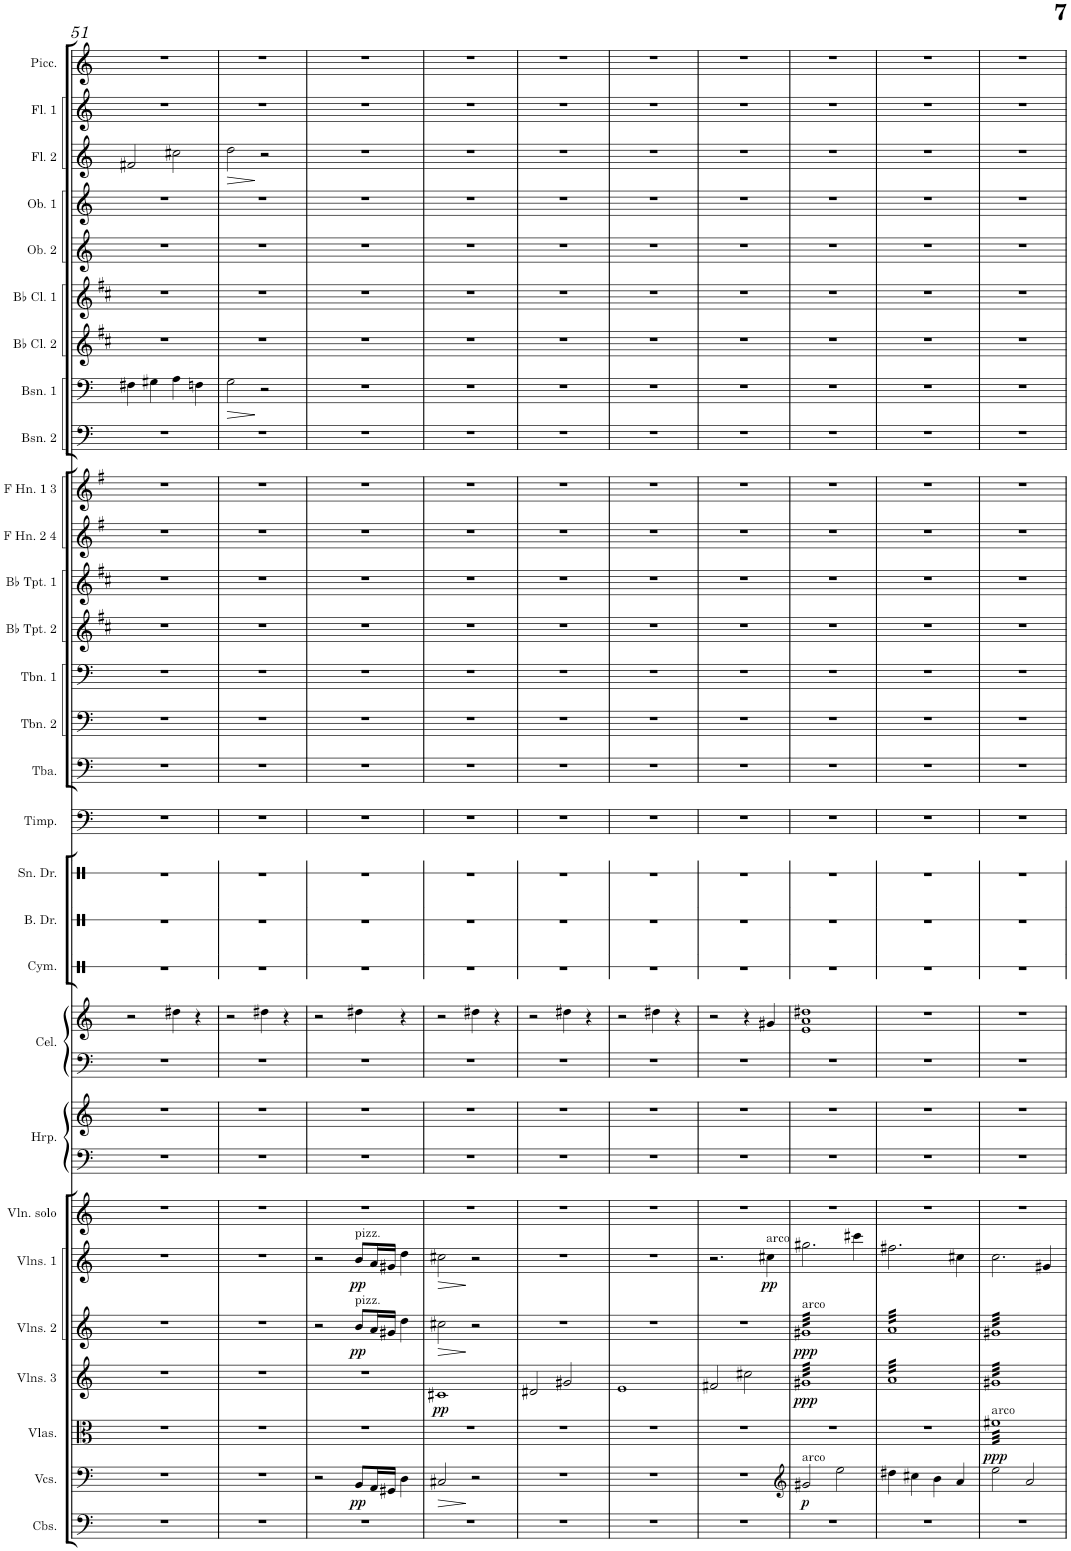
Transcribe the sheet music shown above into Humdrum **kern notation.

**kern	**kern	**dynam	**kern	**dynam	**kern	**dynam	**kern	**dynam	**kern	**dynam	**kern	**kern	**kern	**kern	**kern	**kern	**kern	**kern	**kern	**kern	**kern	**kern	**kern	**kern	**kern	**kern	**kern	**kern	**dynam	**kern	**kern	**kern	**kern	**kern	**dynam	**kern	**kern
*part29	*part28	*part28	*part27	*part27	*part26	*part26	*part25	*part25	*part24	*part24	*part23	*part22	*part22	*part21	*part21	*part20	*part19	*part18	*part17	*part16	*part15	*part14	*part13	*part12	*part11	*part10	*part9	*part8	*part8	*part7	*part6	*part5	*part4	*part3	*part3	*part2	*part1
*staff31	*staff30	*staff30	*staff29	*staff29	*staff28	*staff28	*staff27	*staff27	*staff26	*staff26	*staff25	*staff24	*staff23	*staff22	*staff21	*staff20	*staff19	*staff18	*staff17	*staff16	*staff15	*staff14	*staff13	*staff12	*staff11	*staff10	*staff9	*staff8	*staff8	*staff7	*staff6	*staff5	*staff4	*staff3	*staff3	*staff2	*staff1
*I"Contrabasses	*I"Violoncellos	*	*I"Violas	*	*I"Violins 3	*	*I"Violins 2	*	*I"Violins 1	*	*I"Violin solo	*I"Harp	*	*I"Celesta	*	*I"Cymbal	*I"Bass Drum	*I"Snare Drum	*I"Timpani	*I"Tuba	*I"Trombone 2	*I"Trombone 1	*I"Bb Trumpet 2	*I"Bb Trumpet 1	*I"F Horn 2 &amp; 4	*I"F Horn 1 &amp; 3	*I"Bassoon 2	*I"Bassoon 1	*	*I"Bb Clarinet 2	*I"Bb Clarinet 1	*I"Oboe 2	*I"Oboe 1	*I"Flute 2	*	*I"Flute 1	*I"Piccolo
*I'Cbs.	*I'Vcs.	*	*I'Vlas.	*	*I'Vlns. 3	*	*I'Vlns. 2	*	*I'Vlns. 1	*	*I'Vln. solo	*I'Hrp.	*	*I'Cel.	*	*I'Cym.	*I'B. Dr.	*I'Sn. Dr.	*I'Timp.	*I'Tba.	*I'Tbn. 2	*I'Tbn. 1	*I'Bb Tpt. 2	*I'Bb Tpt. 1	*I'F Hn. 2 4	*I'F Hn. 1 3	*I'Bsn. 2	*I'Bsn. 1	*	*I'Bb Cl. 2	*I'Bb Cl. 1	*I'Ob. 2	*I'Ob. 1	*I'Fl. 2	*	*I'Fl. 1	*I'Picc.
!!LO:PB:g=z
*clefF4	*clefF4	*	*clefC3	*	*clefG2	*	*clefG2	*	*clefG2	*	*clefG2	*clefF4	*clefG2	*clefF4	*clefG2	*clefX	*clefX	*clefX	*clefF4	*clefF4	*clefF4	*clefF4	*clefG2	*clefG2	*clefG2	*clefG2	*clefF4	*clefF4	*	*clefG2	*clefG2	*clefG2	*clefG2	*clefG2	*	*clefG2	*clefG2
*Trd7c12	*	*	*	*	*	*	*	*	*	*	*	*	*	*Trd-7c-12	*Trd-7c-12	*	*	*	*	*	*	*	*Trd1c2	*Trd1c2	*Trd4c7	*Trd4c7	*	*	*	*Trd1c2	*Trd1c2	*	*	*	*	*	*Trd-7c-12
*k[]	*k[]	*	*k[]	*	*k[]	*	*k[]	*	*k[]	*	*k[]	*k[]	*k[]	*k[]	*k[]	*k[]	*k[]	*k[]	*k[]	*k[]	*k[]	*k[]	*k[f#c#]	*k[f#c#]	*k[f#]	*k[f#]	*k[]	*k[]	*	*k[f#c#]	*k[f#c#]	*k[]	*k[]	*k[]	*	*k[]	*k[]
*M4/4	*M4/4	*	*M4/4	*	*M4/4	*	*M4/4	*	*M4/4	*	*M4/4	*M4/4	*M4/4	*M4/4	*M4/4	*M4/4	*M4/4	*M4/4	*M4/4	*M4/4	*M4/4	*M4/4	*M4/4	*M4/4	*M4/4	*M4/4	*M4/4	*M4/4	*	*M4/4	*M4/4	*M4/4	*M4/4	*M4/4	*	*M4/4	*M4/4
=51	=51	=51	=51	=51	=51	=51	=51	=51	=51	=51	=51	=51	=51	=51	=51	=51	=51	=51	=51	=51	=51	=51	=51	=51	=51	=51	=51	=51	=51	=51	=51	=51	=51	=51	=51	=51	=51
1r	1r	.	1r	.	1r	.	1r	.	1r	.	1r	1r	1r	1r	2r	1r	1r	1r	1r	1r	1r	1r	1r	1r	1r	1r	1r	4F#X\	.	1r	1r	1r	1r	2f#X/	.	1r	1r
.	.	.	.	.	.	.	.	.	.	.	.	.	.	.	.	.	.	.	.	.	.	.	.	.	.	.	.	4G#X\	.	.	.	.	.	.	.	.	.
.	.	.	.	.	.	.	.	.	.	.	.	.	.	.	4dd#X\	.	.	.	.	.	.	.	.	.	.	.	.	4A\	.	.	.	.	.	2cc#X\	.	.	.
.	.	.	.	.	.	.	.	.	.	.	.	.	.	.	4r	.	.	.	.	.	.	.	.	.	.	.	.	4Fn\	.	.	.	.	.	.	.	.	.
=52	=52	=52	=52	=52	=52	=52	=52	=52	=52	=52	=52	=52	=52	=52	=52	=52	=52	=52	=52	=52	=52	=52	=52	=52	=52	=52	=52	=52	=52	=52	=52	=52	=52	=52	=52	=52	=52
!	!	!	!	!	!	!	!	!	!	!	!	!	!	!	!	!	!	!	!	!	!	!	!	!	!	!	!	!	!LO:HP:b	!	!	!	!	!	!LO:HP:b	!	!
1r	1r	.	1r	.	1r	.	1r	.	1r	.	1r	1r	1r	1r	2r	1r	1r	1r	1r	1r	1r	1r	1r	1r	1r	1r	1r	2G\	>	1r	1r	1r	1r	2dd\	>	1r	1r
.	.	.	.	.	.	.	.	.	.	.	.	.	.	.	4dd#X\	.	.	.	.	.	.	.	.	.	.	.	.	2r	]	.	.	.	.	2r	]	.	.
.	.	.	.	.	.	.	.	.	.	.	.	.	.	.	4r	.	.	.	.	.	.	.	.	.	.	.	.	.	.	.	.	.	.	.	.	.	.
=53	=53	=53	=53	=53	=53	=53	=53	=53	=53	=53	=53	=53	=53	=53	=53	=53	=53	=53	=53	=53	=53	=53	=53	=53	=53	=53	=53	=53	=53	=53	=53	=53	=53	=53	=53	=53	=53
1r	2r	.	1r	.	1r	.	2r	.	2r	.	1r	1r	1r	1r	2r	1r	1r	1r	1r	1r	1r	1r	1r	1r	1r	1r	1r	1r	.	1r	1r	1r	1r	1r	.	1r	1r
!	!	!	!	!	!	!	!	!	!LO:TX:a:t=pizz.	!	!	!	!	!	!	!	!	!	!	!	!	!	!	!	!	!	!	!	!	!	!	!	!	!	!	!	!
!	!	!	!	!	!	!	!LO:TX:a:t=pizz.	!	!	!	!	!	!	!	!	!	!	!	!	!	!	!	!	!	!	!	!	!	!	!	!	!	!	!	!	!	!
!	!	!LO:DY:b	!	!	!	!	!	!LO:DY:b	!	!LO:DY:b	!	!	!	!	!	!	!	!	!	!	!	!	!	!	!	!	!	!	!	!	!	!	!	!	!	!	!
.	8BB/L	pp	.	.	.	.	8b/L	pp	8b/L	pp	.	.	.	.	4dd#X\	.	.	.	.	.	.	.	.	.	.	.	.	.	.	.	.	.	.	.	.	.	.
.	16AA/L	.	.	.	.	.	16a/L	.	16a/L	.	.	.	.	.	.	.	.	.	.	.	.	.	.	.	.	.	.	.	.	.	.	.	.	.	.	.	.
.	16GG#X/JJ	.	.	.	.	.	16g#X/JJ	.	16g#X/JJ	.	.	.	.	.	.	.	.	.	.	.	.	.	.	.	.	.	.	.	.	.	.	.	.	.	.	.	.
.	4D\	.	.	.	.	.	4dd\	.	4dd\	.	.	.	.	.	4r	.	.	.	.	.	.	.	.	.	.	.	.	.	.	.	.	.	.	.	.	.	.
=54	=54	=54	=54	=54	=54	=54	=54	=54	=54	=54	=54	=54	=54	=54	=54	=54	=54	=54	=54	=54	=54	=54	=54	=54	=54	=54	=54	=54	=54	=54	=54	=54	=54	=54	=54	=54	=54
!	!	!LO:HP:b	!	!	!	!LO:DY:b	!	!LO:HP:b	!	!LO:HP:b	!	!	!	!	!	!	!	!	!	!	!	!	!	!	!	!	!	!	!	!	!	!	!	!	!	!	!
1r	2C#X/	>	1r	.	1c#X	pp	2cc#X\	>	2cc#X\	>	1r	1r	1r	1r	2r	1r	1r	1r	1r	1r	1r	1r	1r	1r	1r	1r	1r	1r	.	1r	1r	1r	1r	1r	.	1r	1r
.	2r	]	.	.	.	.	2r	]	2r	]	.	.	.	.	4dd#X\	.	.	.	.	.	.	.	.	.	.	.	.	.	.	.	.	.	.	.	.	.	.
.	.	.	.	.	.	.	.	.	.	.	.	.	.	.	4r	.	.	.	.	.	.	.	.	.	.	.	.	.	.	.	.	.	.	.	.	.	.
=55	=55	=55	=55	=55	=55	=55	=55	=55	=55	=55	=55	=55	=55	=55	=55	=55	=55	=55	=55	=55	=55	=55	=55	=55	=55	=55	=55	=55	=55	=55	=55	=55	=55	=55	=55	=55	=55
1r	1r	.	1r	.	2d#X/	.	1r	.	1r	.	1r	1r	1r	1r	2r	1r	1r	1r	1r	1r	1r	1r	1r	1r	1r	1r	1r	1r	.	1r	1r	1r	1r	1r	.	1r	1r
.	.	.	.	.	2g#X/	.	.	.	.	.	.	.	.	.	4dd#X\	.	.	.	.	.	.	.	.	.	.	.	.	.	.	.	.	.	.	.	.	.	.
.	.	.	.	.	.	.	.	.	.	.	.	.	.	.	4r	.	.	.	.	.	.	.	.	.	.	.	.	.	.	.	.	.	.	.	.	.	.
=56	=56	=56	=56	=56	=56	=56	=56	=56	=56	=56	=56	=56	=56	=56	=56	=56	=56	=56	=56	=56	=56	=56	=56	=56	=56	=56	=56	=56	=56	=56	=56	=56	=56	=56	=56	=56	=56
1r	1r	.	1r	.	1e	.	1r	.	1r	.	1r	1r	1r	1r	2r	1r	1r	1r	1r	1r	1r	1r	1r	1r	1r	1r	1r	1r	.	1r	1r	1r	1r	1r	.	1r	1r
.	.	.	.	.	.	.	.	.	.	.	.	.	.	.	4dd#X\	.	.	.	.	.	.	.	.	.	.	.	.	.	.	.	.	.	.	.	.	.	.
.	.	.	.	.	.	.	.	.	.	.	.	.	.	.	4r	.	.	.	.	.	.	.	.	.	.	.	.	.	.	.	.	.	.	.	.	.	.
=57	=57	=57	=57	=57	=57	=57	=57	=57	=57	=57	=57	=57	=57	=57	=57	=57	=57	=57	=57	=57	=57	=57	=57	=57	=57	=57	=57	=57	=57	=57	=57	=57	=57	=57	=57	=57	=57
1r	1r	.	1r	.	2f#X/	.	1r	.	2.r	.	1r	1r	1r	1r	2r	1r	1r	1r	1r	1r	1r	1r	1r	1r	1r	1r	1r	1r	.	1r	1r	1r	1r	1r	.	1r	1r
.	.	.	.	.	2cc#X\	.	.	.	.	.	.	.	.	.	4r	.	.	.	.	.	.	.	.	.	.	.	.	.	.	.	.	.	.	.	.	.	.
!	!	!	!	!	!	!	!	!	!LO:TX:a:t=arco	!	!	!	!	!	!	!	!	!	!	!	!	!	!	!	!	!	!	!	!	!	!	!	!	!	!	!	!
!	!	!	!	!	!	!	!	!	!	!LO:DY:b	!	!	!	!	!	!	!	!	!	!	!	!	!	!	!	!	!	!	!	!	!	!	!	!	!	!	!
.	.	.	.	.	.	.	.	.	4cc#X\	pp	.	.	.	.	4g#X/	.	.	.	.	.	.	.	.	.	.	.	.	.	.	.	.	.	.	.	.	.	.
=58	=58	=58	=58	=58	=58	=58	=58	=58	=58	=58	=58	=58	=58	=58	=58	=58	=58	=58	=58	=58	=58	=58	=58	=58	=58	=58	=58	=58	=58	=58	=58	=58	=58	=58	=58	=58	=58
*	*clefG2	*	*	*	*	*	*	*	*	*	*	*	*	*	*	*	*	*	*	*	*	*	*	*	*	*	*	*	*	*	*	*	*	*	*	*	*
!	!	!	!	!	!	!	!LO:TX:a:t=arco	!	!	!	!	!	!	!	!	!	!	!	!	!	!	!	!	!	!	!	!	!	!	!	!	!	!	!	!	!	!
!	!LO:TX:a:t=arco	!	!	!	!	!	!	!	!	!	!	!	!	!	!	!	!	!	!	!	!	!	!	!	!	!	!	!	!	!	!	!	!	!	!	!	!
!	!	!LO:DY:b	!	!	!	!LO:DY:b	!	!LO:DY:b	!	!	!	!	!	!	!	!	!	!	!	!	!	!	!	!	!	!	!	!	!	!	!	!	!	!	!	!	!
*	*	*	*	*	*tremolo	*	*	*	*	*	*	*	*	*	*	*	*	*	*	*	*	*	*	*	*	*	*	*	*	*	*	*	*	*	*	*	*
*	*	*	*	*	*	*	*tremolo	*	*	*	*	*	*	*	*	*	*	*	*	*	*	*	*	*	*	*	*	*	*	*	*	*	*	*	*	*	*
1r	2g#X/	p	1r	.	32g#XLLL	ppp	32g#XLLL	ppp	2.gg#X\	.	1r	1r	1r	1r	1e 1a 1dd#X	1r	1r	1r	1r	1r	1r	1r	1r	1r	1r	1r	1r	1r	.	1r	1r	1r	1r	1r	.	1r	1r
.	.	.	.	.	32g#X	.	32g#X	.	.	.	.	.	.	.	.	.	.	.	.	.	.	.	.	.	.	.	.	.	.	.	.	.	.	.	.	.	.
.	.	.	.	.	32g#X	.	32g#X	.	.	.	.	.	.	.	.	.	.	.	.	.	.	.	.	.	.	.	.	.	.	.	.	.	.	.	.	.	.
.	.	.	.	.	32g#X	.	32g#X	.	.	.	.	.	.	.	.	.	.	.	.	.	.	.	.	.	.	.	.	.	.	.	.	.	.	.	.	.	.
.	.	.	.	.	32g#X	.	32g#X	.	.	.	.	.	.	.	.	.	.	.	.	.	.	.	.	.	.	.	.	.	.	.	.	.	.	.	.	.	.
.	.	.	.	.	32g#X	.	32g#X	.	.	.	.	.	.	.	.	.	.	.	.	.	.	.	.	.	.	.	.	.	.	.	.	.	.	.	.	.	.
.	.	.	.	.	32g#X	.	32g#X	.	.	.	.	.	.	.	.	.	.	.	.	.	.	.	.	.	.	.	.	.	.	.	.	.	.	.	.	.	.
.	.	.	.	.	32g#X	.	32g#X	.	.	.	.	.	.	.	.	.	.	.	.	.	.	.	.	.	.	.	.	.	.	.	.	.	.	.	.	.	.
.	.	.	.	.	32g#X	.	32g#X	.	.	.	.	.	.	.	.	.	.	.	.	.	.	.	.	.	.	.	.	.	.	.	.	.	.	.	.	.	.
.	.	.	.	.	32g#X	.	32g#X	.	.	.	.	.	.	.	.	.	.	.	.	.	.	.	.	.	.	.	.	.	.	.	.	.	.	.	.	.	.
.	.	.	.	.	32g#X	.	32g#X	.	.	.	.	.	.	.	.	.	.	.	.	.	.	.	.	.	.	.	.	.	.	.	.	.	.	.	.	.	.
.	.	.	.	.	32g#X	.	32g#X	.	.	.	.	.	.	.	.	.	.	.	.	.	.	.	.	.	.	.	.	.	.	.	.	.	.	.	.	.	.
.	.	.	.	.	32g#X	.	32g#X	.	.	.	.	.	.	.	.	.	.	.	.	.	.	.	.	.	.	.	.	.	.	.	.	.	.	.	.	.	.
.	.	.	.	.	32g#X	.	32g#X	.	.	.	.	.	.	.	.	.	.	.	.	.	.	.	.	.	.	.	.	.	.	.	.	.	.	.	.	.	.
.	.	.	.	.	32g#X	.	32g#X	.	.	.	.	.	.	.	.	.	.	.	.	.	.	.	.	.	.	.	.	.	.	.	.	.	.	.	.	.	.
.	.	.	.	.	32g#X	.	32g#X	.	.	.	.	.	.	.	.	.	.	.	.	.	.	.	.	.	.	.	.	.	.	.	.	.	.	.	.	.	.
.	2ee\	.	.	.	32g#X	.	32g#X	.	.	.	.	.	.	.	.	.	.	.	.	.	.	.	.	.	.	.	.	.	.	.	.	.	.	.	.	.	.
.	.	.	.	.	32g#X	.	32g#X	.	.	.	.	.	.	.	.	.	.	.	.	.	.	.	.	.	.	.	.	.	.	.	.	.	.	.	.	.	.
.	.	.	.	.	32g#X	.	32g#X	.	.	.	.	.	.	.	.	.	.	.	.	.	.	.	.	.	.	.	.	.	.	.	.	.	.	.	.	.	.
.	.	.	.	.	32g#X	.	32g#X	.	.	.	.	.	.	.	.	.	.	.	.	.	.	.	.	.	.	.	.	.	.	.	.	.	.	.	.	.	.
.	.	.	.	.	32g#X	.	32g#X	.	.	.	.	.	.	.	.	.	.	.	.	.	.	.	.	.	.	.	.	.	.	.	.	.	.	.	.	.	.
.	.	.	.	.	32g#X	.	32g#X	.	.	.	.	.	.	.	.	.	.	.	.	.	.	.	.	.	.	.	.	.	.	.	.	.	.	.	.	.	.
.	.	.	.	.	32g#X	.	32g#X	.	.	.	.	.	.	.	.	.	.	.	.	.	.	.	.	.	.	.	.	.	.	.	.	.	.	.	.	.	.
.	.	.	.	.	32g#X	.	32g#X	.	.	.	.	.	.	.	.	.	.	.	.	.	.	.	.	.	.	.	.	.	.	.	.	.	.	.	.	.	.
.	.	.	.	.	32g#X	.	32g#X	.	4ccc#X\	.	.	.	.	.	.	.	.	.	.	.	.	.	.	.	.	.	.	.	.	.	.	.	.	.	.	.	.
.	.	.	.	.	32g#X	.	32g#X	.	.	.	.	.	.	.	.	.	.	.	.	.	.	.	.	.	.	.	.	.	.	.	.	.	.	.	.	.	.
.	.	.	.	.	32g#X	.	32g#X	.	.	.	.	.	.	.	.	.	.	.	.	.	.	.	.	.	.	.	.	.	.	.	.	.	.	.	.	.	.
.	.	.	.	.	32g#X	.	32g#X	.	.	.	.	.	.	.	.	.	.	.	.	.	.	.	.	.	.	.	.	.	.	.	.	.	.	.	.	.	.
.	.	.	.	.	32g#X	.	32g#X	.	.	.	.	.	.	.	.	.	.	.	.	.	.	.	.	.	.	.	.	.	.	.	.	.	.	.	.	.	.
.	.	.	.	.	32g#X	.	32g#X	.	.	.	.	.	.	.	.	.	.	.	.	.	.	.	.	.	.	.	.	.	.	.	.	.	.	.	.	.	.
.	.	.	.	.	32g#X	.	32g#X	.	.	.	.	.	.	.	.	.	.	.	.	.	.	.	.	.	.	.	.	.	.	.	.	.	.	.	.	.	.
.	.	.	.	.	32g#XJJJ	.	32g#XJJJ	.	.	.	.	.	.	.	.	.	.	.	.	.	.	.	.	.	.	.	.	.	.	.	.	.	.	.	.	.	.
=59	=59	=59	=59	=59	=59	=59	=59	=59	=59	=59	=59	=59	=59	=59	=59	=59	=59	=59	=59	=59	=59	=59	=59	=59	=59	=59	=59	=59	=59	=59	=59	=59	=59	=59	=59	=59	=59
1r	4dd#X\	.	1r	.	32aLLL	.	32aLLL	.	2.ff#X\	.	1r	1r	1r	1r	1r	1r	1r	1r	1r	1r	1r	1r	1r	1r	1r	1r	1r	1r	.	1r	1r	1r	1r	1r	.	1r	1r
.	.	.	.	.	32a	.	32a	.	.	.	.	.	.	.	.	.	.	.	.	.	.	.	.	.	.	.	.	.	.	.	.	.	.	.	.	.	.
.	.	.	.	.	32a	.	32a	.	.	.	.	.	.	.	.	.	.	.	.	.	.	.	.	.	.	.	.	.	.	.	.	.	.	.	.	.	.
.	.	.	.	.	32a	.	32a	.	.	.	.	.	.	.	.	.	.	.	.	.	.	.	.	.	.	.	.	.	.	.	.	.	.	.	.	.	.
.	.	.	.	.	32a	.	32a	.	.	.	.	.	.	.	.	.	.	.	.	.	.	.	.	.	.	.	.	.	.	.	.	.	.	.	.	.	.
.	.	.	.	.	32a	.	32a	.	.	.	.	.	.	.	.	.	.	.	.	.	.	.	.	.	.	.	.	.	.	.	.	.	.	.	.	.	.
.	.	.	.	.	32a	.	32a	.	.	.	.	.	.	.	.	.	.	.	.	.	.	.	.	.	.	.	.	.	.	.	.	.	.	.	.	.	.
.	.	.	.	.	32a	.	32a	.	.	.	.	.	.	.	.	.	.	.	.	.	.	.	.	.	.	.	.	.	.	.	.	.	.	.	.	.	.
.	4cc#X\	.	.	.	32a	.	32a	.	.	.	.	.	.	.	.	.	.	.	.	.	.	.	.	.	.	.	.	.	.	.	.	.	.	.	.	.	.
.	.	.	.	.	32a	.	32a	.	.	.	.	.	.	.	.	.	.	.	.	.	.	.	.	.	.	.	.	.	.	.	.	.	.	.	.	.	.
.	.	.	.	.	32a	.	32a	.	.	.	.	.	.	.	.	.	.	.	.	.	.	.	.	.	.	.	.	.	.	.	.	.	.	.	.	.	.
.	.	.	.	.	32a	.	32a	.	.	.	.	.	.	.	.	.	.	.	.	.	.	.	.	.	.	.	.	.	.	.	.	.	.	.	.	.	.
.	.	.	.	.	32a	.	32a	.	.	.	.	.	.	.	.	.	.	.	.	.	.	.	.	.	.	.	.	.	.	.	.	.	.	.	.	.	.
.	.	.	.	.	32a	.	32a	.	.	.	.	.	.	.	.	.	.	.	.	.	.	.	.	.	.	.	.	.	.	.	.	.	.	.	.	.	.
.	.	.	.	.	32a	.	32a	.	.	.	.	.	.	.	.	.	.	.	.	.	.	.	.	.	.	.	.	.	.	.	.	.	.	.	.	.	.
.	.	.	.	.	32a	.	32a	.	.	.	.	.	.	.	.	.	.	.	.	.	.	.	.	.	.	.	.	.	.	.	.	.	.	.	.	.	.
.	4b\	.	.	.	32a	.	32a	.	.	.	.	.	.	.	.	.	.	.	.	.	.	.	.	.	.	.	.	.	.	.	.	.	.	.	.	.	.
.	.	.	.	.	32a	.	32a	.	.	.	.	.	.	.	.	.	.	.	.	.	.	.	.	.	.	.	.	.	.	.	.	.	.	.	.	.	.
.	.	.	.	.	32a	.	32a	.	.	.	.	.	.	.	.	.	.	.	.	.	.	.	.	.	.	.	.	.	.	.	.	.	.	.	.	.	.
.	.	.	.	.	32a	.	32a	.	.	.	.	.	.	.	.	.	.	.	.	.	.	.	.	.	.	.	.	.	.	.	.	.	.	.	.	.	.
.	.	.	.	.	32a	.	32a	.	.	.	.	.	.	.	.	.	.	.	.	.	.	.	.	.	.	.	.	.	.	.	.	.	.	.	.	.	.
.	.	.	.	.	32a	.	32a	.	.	.	.	.	.	.	.	.	.	.	.	.	.	.	.	.	.	.	.	.	.	.	.	.	.	.	.	.	.
.	.	.	.	.	32a	.	32a	.	.	.	.	.	.	.	.	.	.	.	.	.	.	.	.	.	.	.	.	.	.	.	.	.	.	.	.	.	.
.	.	.	.	.	32a	.	32a	.	.	.	.	.	.	.	.	.	.	.	.	.	.	.	.	.	.	.	.	.	.	.	.	.	.	.	.	.	.
.	4a/	.	.	.	32a	.	32a	.	4cc#X\	.	.	.	.	.	.	.	.	.	.	.	.	.	.	.	.	.	.	.	.	.	.	.	.	.	.	.	.
.	.	.	.	.	32a	.	32a	.	.	.	.	.	.	.	.	.	.	.	.	.	.	.	.	.	.	.	.	.	.	.	.	.	.	.	.	.	.
.	.	.	.	.	32a	.	32a	.	.	.	.	.	.	.	.	.	.	.	.	.	.	.	.	.	.	.	.	.	.	.	.	.	.	.	.	.	.
.	.	.	.	.	32a	.	32a	.	.	.	.	.	.	.	.	.	.	.	.	.	.	.	.	.	.	.	.	.	.	.	.	.	.	.	.	.	.
.	.	.	.	.	32a	.	32a	.	.	.	.	.	.	.	.	.	.	.	.	.	.	.	.	.	.	.	.	.	.	.	.	.	.	.	.	.	.
.	.	.	.	.	32a	.	32a	.	.	.	.	.	.	.	.	.	.	.	.	.	.	.	.	.	.	.	.	.	.	.	.	.	.	.	.	.	.
.	.	.	.	.	32a	.	32a	.	.	.	.	.	.	.	.	.	.	.	.	.	.	.	.	.	.	.	.	.	.	.	.	.	.	.	.	.	.
.	.	.	.	.	32aJJJ	.	32aJJJ	.	.	.	.	.	.	.	.	.	.	.	.	.	.	.	.	.	.	.	.	.	.	.	.	.	.	.	.	.	.
=60	=60	=60	=60	=60	=60	=60	=60	=60	=60	=60	=60	=60	=60	=60	=60	=60	=60	=60	=60	=60	=60	=60	=60	=60	=60	=60	=60	=60	=60	=60	=60	=60	=60	=60	=60	=60	=60
!	!	!	!LO:TX:a:t=arco	!	!	!	!	!	!	!	!	!	!	!	!	!	!	!	!	!	!	!	!	!	!	!	!	!	!	!	!	!	!	!	!	!	!
!	!	!	!	!LO:DY:b	!	!	!	!	!	!	!	!	!	!	!	!	!	!	!	!	!	!	!	!	!	!	!	!	!	!	!	!	!	!	!	!	!
*	*	*	*tremolo	*	*	*	*	*	*	*	*	*	*	*	*	*	*	*	*	*	*	*	*	*	*	*	*	*	*	*	*	*	*	*	*	*	*
1r	2ee\	.	32f#XLLL	ppp	32g#XLLL	.	32g#XLLL	.	2.cc\	.	1r	1r	1r	1r	1r	1r	1r	1r	1r	1r	1r	1r	1r	1r	1r	1r	1r	1r	.	1r	1r	1r	1r	1r	.	1r	1r
.	.	.	32f#X	.	32g#X	.	32g#X	.	.	.	.	.	.	.	.	.	.	.	.	.	.	.	.	.	.	.	.	.	.	.	.	.	.	.	.	.	.
.	.	.	32f#X	.	32g#X	.	32g#X	.	.	.	.	.	.	.	.	.	.	.	.	.	.	.	.	.	.	.	.	.	.	.	.	.	.	.	.	.	.
.	.	.	32f#X	.	32g#X	.	32g#X	.	.	.	.	.	.	.	.	.	.	.	.	.	.	.	.	.	.	.	.	.	.	.	.	.	.	.	.	.	.
.	.	.	32f#X	.	32g#X	.	32g#X	.	.	.	.	.	.	.	.	.	.	.	.	.	.	.	.	.	.	.	.	.	.	.	.	.	.	.	.	.	.
.	.	.	32f#X	.	32g#X	.	32g#X	.	.	.	.	.	.	.	.	.	.	.	.	.	.	.	.	.	.	.	.	.	.	.	.	.	.	.	.	.	.
.	.	.	32f#X	.	32g#X	.	32g#X	.	.	.	.	.	.	.	.	.	.	.	.	.	.	.	.	.	.	.	.	.	.	.	.	.	.	.	.	.	.
.	.	.	32f#X	.	32g#X	.	32g#X	.	.	.	.	.	.	.	.	.	.	.	.	.	.	.	.	.	.	.	.	.	.	.	.	.	.	.	.	.	.
.	.	.	32f#X	.	32g#X	.	32g#X	.	.	.	.	.	.	.	.	.	.	.	.	.	.	.	.	.	.	.	.	.	.	.	.	.	.	.	.	.	.
.	.	.	32f#X	.	32g#X	.	32g#X	.	.	.	.	.	.	.	.	.	.	.	.	.	.	.	.	.	.	.	.	.	.	.	.	.	.	.	.	.	.
.	.	.	32f#X	.	32g#X	.	32g#X	.	.	.	.	.	.	.	.	.	.	.	.	.	.	.	.	.	.	.	.	.	.	.	.	.	.	.	.	.	.
.	.	.	32f#X	.	32g#X	.	32g#X	.	.	.	.	.	.	.	.	.	.	.	.	.	.	.	.	.	.	.	.	.	.	.	.	.	.	.	.	.	.
.	.	.	32f#X	.	32g#X	.	32g#X	.	.	.	.	.	.	.	.	.	.	.	.	.	.	.	.	.	.	.	.	.	.	.	.	.	.	.	.	.	.
.	.	.	32f#X	.	32g#X	.	32g#X	.	.	.	.	.	.	.	.	.	.	.	.	.	.	.	.	.	.	.	.	.	.	.	.	.	.	.	.	.	.
.	.	.	32f#X	.	32g#X	.	32g#X	.	.	.	.	.	.	.	.	.	.	.	.	.	.	.	.	.	.	.	.	.	.	.	.	.	.	.	.	.	.
.	.	.	32f#X	.	32g#X	.	32g#X	.	.	.	.	.	.	.	.	.	.	.	.	.	.	.	.	.	.	.	.	.	.	.	.	.	.	.	.	.	.
.	2a/	.	32f#X	.	32g#X	.	32g#X	.	.	.	.	.	.	.	.	.	.	.	.	.	.	.	.	.	.	.	.	.	.	.	.	.	.	.	.	.	.
.	.	.	32f#X	.	32g#X	.	32g#X	.	.	.	.	.	.	.	.	.	.	.	.	.	.	.	.	.	.	.	.	.	.	.	.	.	.	.	.	.	.
.	.	.	32f#X	.	32g#X	.	32g#X	.	.	.	.	.	.	.	.	.	.	.	.	.	.	.	.	.	.	.	.	.	.	.	.	.	.	.	.	.	.
.	.	.	32f#X	.	32g#X	.	32g#X	.	.	.	.	.	.	.	.	.	.	.	.	.	.	.	.	.	.	.	.	.	.	.	.	.	.	.	.	.	.
.	.	.	32f#X	.	32g#X	.	32g#X	.	.	.	.	.	.	.	.	.	.	.	.	.	.	.	.	.	.	.	.	.	.	.	.	.	.	.	.	.	.
.	.	.	32f#X	.	32g#X	.	32g#X	.	.	.	.	.	.	.	.	.	.	.	.	.	.	.	.	.	.	.	.	.	.	.	.	.	.	.	.	.	.
.	.	.	32f#X	.	32g#X	.	32g#X	.	.	.	.	.	.	.	.	.	.	.	.	.	.	.	.	.	.	.	.	.	.	.	.	.	.	.	.	.	.
.	.	.	32f#X	.	32g#X	.	32g#X	.	.	.	.	.	.	.	.	.	.	.	.	.	.	.	.	.	.	.	.	.	.	.	.	.	.	.	.	.	.
.	.	.	32f#X	.	32g#X	.	32g#X	.	4g#X/	.	.	.	.	.	.	.	.	.	.	.	.	.	.	.	.	.	.	.	.	.	.	.	.	.	.	.	.
.	.	.	32f#X	.	32g#X	.	32g#X	.	.	.	.	.	.	.	.	.	.	.	.	.	.	.	.	.	.	.	.	.	.	.	.	.	.	.	.	.	.
.	.	.	32f#X	.	32g#X	.	32g#X	.	.	.	.	.	.	.	.	.	.	.	.	.	.	.	.	.	.	.	.	.	.	.	.	.	.	.	.	.	.
.	.	.	32f#X	.	32g#X	.	32g#X	.	.	.	.	.	.	.	.	.	.	.	.	.	.	.	.	.	.	.	.	.	.	.	.	.	.	.	.	.	.
.	.	.	32f#X	.	32g#X	.	32g#X	.	.	.	.	.	.	.	.	.	.	.	.	.	.	.	.	.	.	.	.	.	.	.	.	.	.	.	.	.	.
.	.	.	32f#X	.	32g#X	.	32g#X	.	.	.	.	.	.	.	.	.	.	.	.	.	.	.	.	.	.	.	.	.	.	.	.	.	.	.	.	.	.
.	.	.	32f#X	.	32g#X	.	32g#X	.	.	.	.	.	.	.	.	.	.	.	.	.	.	.	.	.	.	.	.	.	.	.	.	.	.	.	.	.	.
.	.	.	32f#XJJJ	.	32g#XJJJ	.	32g#XJJJ	.	.	.	.	.	.	.	.	.	.	.	.	.	.	.	.	.	.	.	.	.	.	.	.	.	.	.	.	.	.
*	*	*	*	*	*	*	*Xtremolo	*	*	*	*	*	*	*	*	*	*	*	*	*	*	*	*	*	*	*	*	*	*	*	*	*	*	*	*	*	*
*	*	*	*	*	*Xtremolo	*	*	*	*	*	*	*	*	*	*	*	*	*	*	*	*	*	*	*	*	*	*	*	*	*	*	*	*	*	*	*	*
*	*	*	*Xtremolo	*	*	*	*	*	*	*	*	*	*	*	*	*	*	*	*	*	*	*	*	*	*	*	*	*	*	*	*	*	*	*	*	*	*
=	=	=	=	=	=	=	=	=	=	=	=	=	=	=	=	=	=	=	=	=	=	=	=	=	=	=	=	=	=	=	=	=	=	=	=	=	=
*-	*-	*-	*-	*-	*-	*-	*-	*-	*-	*-	*-	*-	*-	*-	*-	*-	*-	*-	*-	*-	*-	*-	*-	*-	*-	*-	*-	*-	*-	*-	*-	*-	*-	*-	*-	*-	*-
